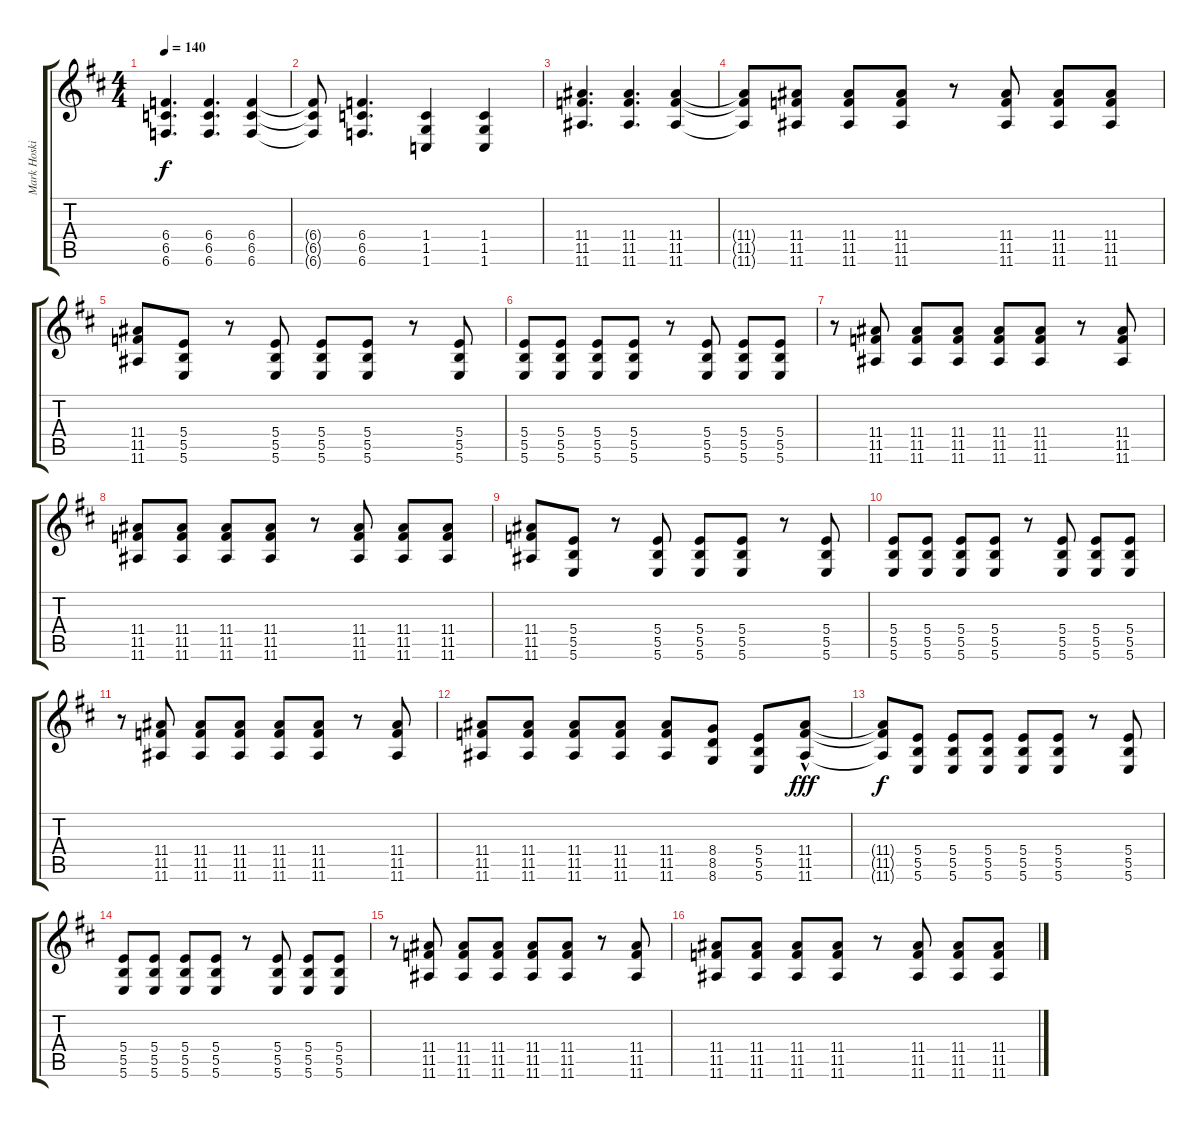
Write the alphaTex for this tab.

\track ("Mark Hosking (tabbed Alt.)" "Mark Hoski") {instrument overdrivenguitar}
\staff {score tabs}
\tuning (E4 B3 Gb3 B2 Gb2 B1) {hide}
\ts (4 4)
\tempo 140
\clef g2
\ks bminor
(6.4 6.5 6.6).4{d dy f} (6.4 6.5 6.6).4{d} (6.4 6.5 6.6).4 |
(6.4{t} 6.5{t} 6.6{t}).8 (6.4 6.5 6.6).4{d} (1.4 1.5 1.6).4 (1.4 1.5 1.6).4 |
(11.4 11.5 11.6).4{d} (11.4 11.5 11.6).4{d} (11.4 11.5 11.6).4 |
(11.4{t} 11.5{t} 11.6{t}).8 (11.4 11.5 11.6).8 (11.4 11.5 11.6).8 (11.4 11.5 11.6).8 r.8 (11.4 11.5 11.6).8 (11.4 11.5 11.6).8 (11.4 11.5 11.6).8 |
(11.4 11.5 11.6).8 (5.4 5.5 5.6).8 r.8 (5.4 5.5 5.6).8 (5.4 5.5 5.6).8 (5.4 5.5 5.6).8 r.8 (5.4 5.5 5.6).8 |
(5.4 5.5 5.6).8 (5.4 5.5 5.6).8 (5.4 5.5 5.6).8 (5.4 5.5 5.6).8 r.8 (5.4 5.5 5.6).8 (5.4 5.5 5.6).8 (5.4 5.5 5.6).8 |
r.8 (11.4 11.5 11.6).8 (11.4 11.5 11.6).8 (11.4 11.5 11.6).8 (11.4 11.5 11.6).8 (11.4 11.5 11.6).8 r.8 (11.4 11.5 11.6).8 |
(11.4 11.5 11.6).8 (11.4 11.5 11.6).8 (11.4 11.5 11.6).8 (11.4 11.5 11.6).8 r.8 (11.4 11.5 11.6).8 (11.4 11.5 11.6).8 (11.4 11.5 11.6).8 |
(11.4 11.5 11.6).8 (5.4 5.5 5.6).8 r.8 (5.4 5.5 5.6).8 (5.4 5.5 5.6).8 (5.4 5.5 5.6).8 r.8 (5.4 5.5 5.6).8 |
(5.4 5.5 5.6).8 (5.4 5.5 5.6).8 (5.4 5.5 5.6).8 (5.4 5.5 5.6).8 r.8 (5.4 5.5 5.6).8 (5.4 5.5 5.6).8 (5.4 5.5 5.6).8 |
r.8 (11.4 11.5 11.6).8 (11.4 11.5 11.6).8 (11.4 11.5 11.6).8 (11.4 11.5 11.6).8 (11.4 11.5 11.6).8 r.8 (11.4 11.5 11.6).8 |
(11.4 11.5 11.6).8 (11.4 11.5 11.6).8 (11.4 11.5 11.6).8 (11.4 11.5 11.6).8 (11.4 11.5 11.6).8 (8.4 8.5 8.6).8 (5.4 5.5 5.6).8 (11.4{hac} 11.5{hac} 11.6{hac}).8{dy fff} |
(11.4{t} 11.5{t} 11.6{t}).8{dy f} (5.4 5.5 5.6).8 (5.4 5.5 5.6).8 (5.4 5.5 5.6).8 (5.4 5.5 5.6).8 (5.4 5.5 5.6).8 r.8 (5.4 5.5 5.6).8 |
(5.4 5.5 5.6).8 (5.4 5.5 5.6).8 (5.4 5.5 5.6).8 (5.4 5.5 5.6).8 r.8 (5.4 5.5 5.6).8 (5.4 5.5 5.6).8 (5.4 5.5 5.6).8 |
r.8 (11.4 11.5 11.6).8 (11.4 11.5 11.6).8 (11.4 11.5 11.6).8 (11.4 11.5 11.6).8 (11.4 11.5 11.6).8 r.8 (11.4 11.5 11.6).8 |
(11.4 11.5 11.6).8 (11.4 11.5 11.6).8 (11.4 11.5 11.6).8 (11.4 11.5 11.6).8 r.8 (11.4 11.5 11.6).8 (11.4 11.5 11.6).8 (11.4 11.5 11.6).8
